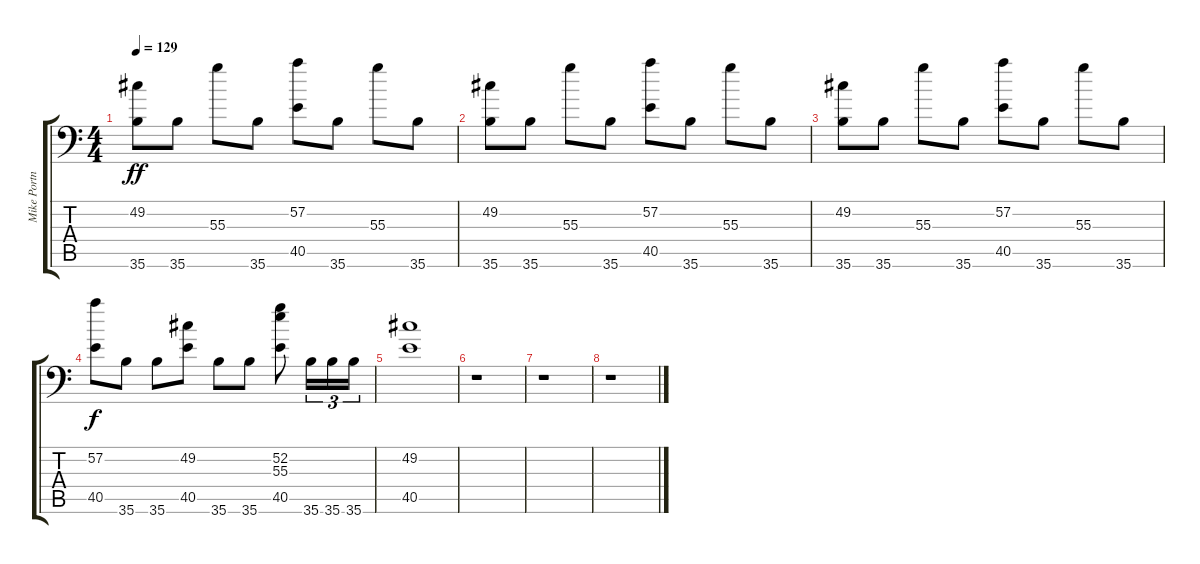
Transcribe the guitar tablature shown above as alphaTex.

\track ("Mike Portnoy (Drums)" "Mike Portn") {instrument acousticgrandpiano}
\staff {score tabs}
\tuning (C-1 C-1 C-1 C-1 C-1 C-1) {hide}
\ts (4 4)
\tempo 129
\clef f4
\ks c
(49.2 35.6).8{dy ff} 35.6.8 55.3.8 35.6.8 (57.2 40.5).8 35.6.8 55.3.8 35.6.8 |
(49.2 35.6).8 35.6.8 55.3.8 35.6.8 (57.2 40.5).8 35.6.8 55.3.8 35.6.8 |
(49.2 35.6).8 35.6.8 55.3.8 35.6.8 (57.2 40.5).8 35.6.8 55.3.8 35.6.8 |
(57.2 40.5).8{dy f} 35.6.8 35.6.8 (49.2 40.5).8 35.6.8 35.6.8 (52.2 55.3 40.5).8 35.6.16{tu (3 2)} 35.6.16{tu (3 2)} 35.6.16{tu (3 2)} |
(49.2 40.5).1 |
r.1 |
r.1 |
r.1
